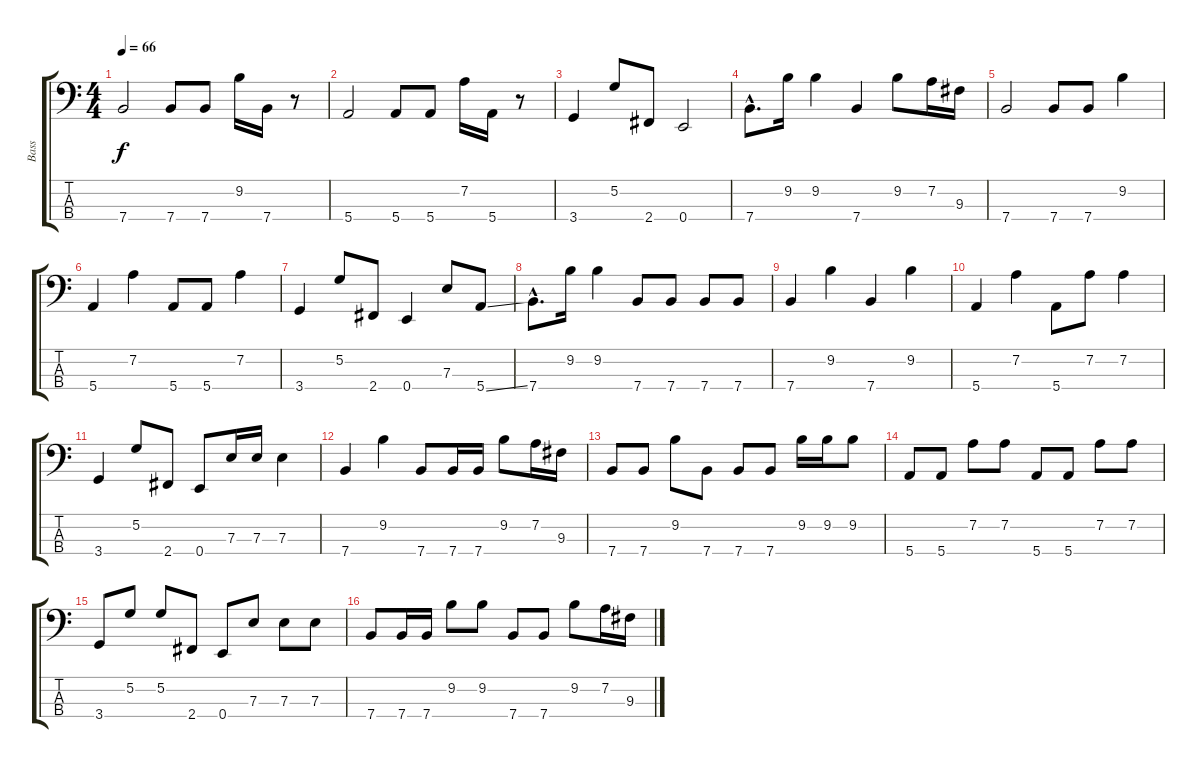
\track ("Bass" "Bass") {instrument electricbasspick}
\staff {score tabs}
\tuning (G2 D2 A1 E1) {hide}
\ts (4 4)
\tempo 66
\clef f4
\ks c
7.4.2{dy f} 7.4.8 7.4.8 9.2.16 7.4.16 r.8 |
5.4.2 5.4.8 5.4.8 7.2.16 5.4.16 r.8 |
3.4.4 5.2.8 2.4.8 0.4.2 |
7.4{hac}.8{d} 9.2.16 9.2.4 7.4.4 9.2.8 7.2.16 9.3.16 |
7.4.2 7.4.8 7.4.8 9.2.4 |
5.4.4 7.2.4 5.4.8 5.4.8 7.2.4 |
3.4.4 5.2.8 2.4.8 0.4.4 7.3.8 5.4{ss}.8 |
7.4{hac}.8{d} 9.2.16 9.2.4 7.4.8 7.4.8 7.4.8 7.4.8 |
7.4.4 9.2.4 7.4.4 9.2.4 |
5.4.4 7.2.4 5.4.8 7.2.8 7.2.4 |
3.4.4 5.2.8 2.4.8 0.4.8 7.3.16 7.3.16 7.3.4 |
7.4.4 9.2.4 7.4.8 7.4.16 7.4.16 9.2.8 7.2.16 9.3.16 |
7.4.8 7.4.8 9.2.8 7.4.8 7.4.8 7.4.8 9.2.16 9.2.16 9.2.8 |
5.4.8 5.4.8 7.2.8 7.2.8 5.4.8 5.4.8 7.2.8 7.2.8 |
3.4.8 5.2.8 5.2.8 2.4.8 0.4.8 7.3.8 7.3.8 7.3.8 |
7.4.8 7.4.16 7.4.16 9.2.8 9.2.8 7.4.8 7.4.8 9.2.8 7.2.16 9.3.16
